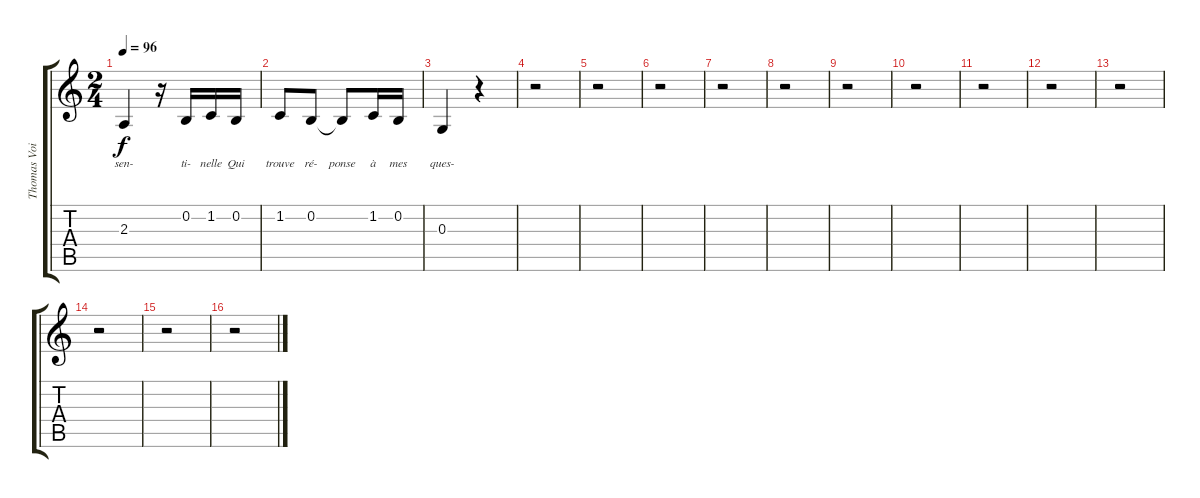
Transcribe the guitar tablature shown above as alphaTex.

\track ("Thomas Voix" "Thomas Voi") {instrument cello}
\staff {score tabs}
\tuning (E4 B3 G3 D3 A2 E2) {hide}
\ts (2 4)
\tempo 96
\clef g2
\ks c
2.3{t}.4{lyrics (0 "sen-") lyrics (1 "") lyrics (2 "") lyrics (3 "") lyrics (4 "") dy f} r.16 0.2.16{lyrics (0 "ti-") lyrics (1 "") lyrics (2 "") lyrics (3 "") lyrics (4 "")} 1.2.16{lyrics (0 "nelle") lyrics (1 "") lyrics (2 "") lyrics (3 "") lyrics (4 "")} 0.2.16{lyrics (0 "Qui") lyrics (1 "") lyrics (2 "") lyrics (3 "") lyrics (4 "")} |
1.2.8{lyrics (0 "trouve") lyrics (1 "") lyrics (2 "") lyrics (3 "") lyrics (4 "")} 0.2.8{lyrics (0 "ré-") lyrics (1 "") lyrics (2 "") lyrics (3 "") lyrics (4 "")} 0.2{t}.8{lyrics (0 "ponse") lyrics (1 "") lyrics (2 "") lyrics (3 "") lyrics (4 "")} 1.2.16{lyrics (0 "à") lyrics (1 "") lyrics (2 "") lyrics (3 "") lyrics (4 "")} 0.2.16{lyrics (0 "mes") lyrics (1 "") lyrics (2 "") lyrics (3 "") lyrics (4 "")} |
0.3.4{lyrics (0 "ques-") lyrics (1 "") lyrics (2 "") lyrics (3 "") lyrics (4 "")} r.4 |
r.2 |
r.2 |
r.2 |
r.2 |
r.2 |
r.2 |
r.2 |
r.2 |
r.2 |
r.2 |
r.2 |
r.2 |
r.2
